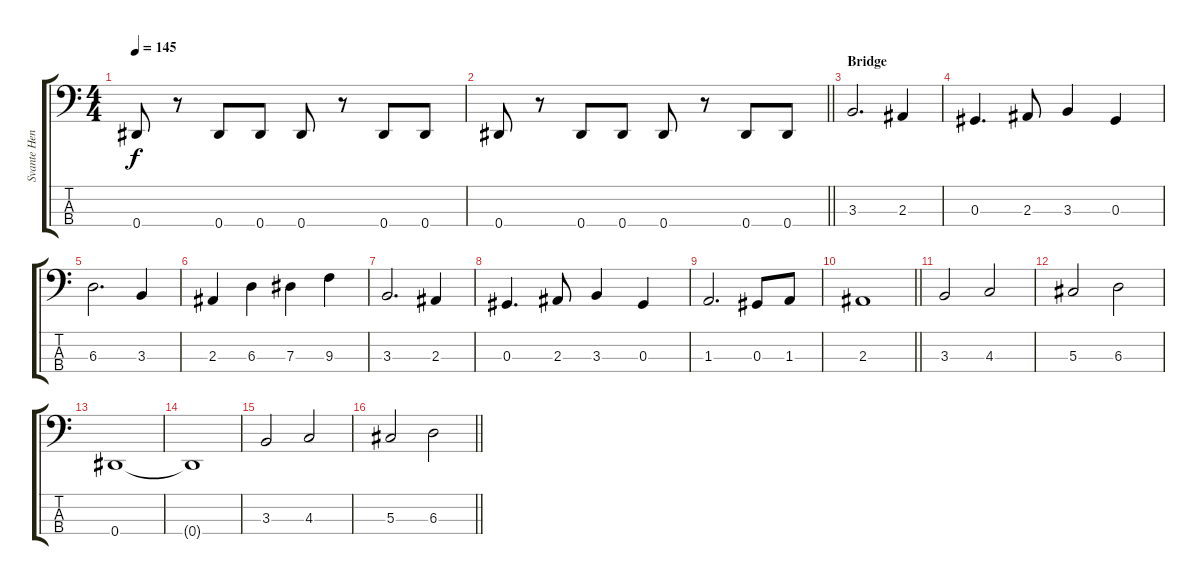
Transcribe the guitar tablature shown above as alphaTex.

\track ("Svante Henrysson" "Svante Hen") {instrument electricbassfinger}
\staff {score tabs}
\tuning (Gb2 Db2 Ab1 Eb1) {hide}
\ts (4 4)
\tempo 145
\clef f4
\ks c
0.4.8{dy f} r.8 0.4.8 0.4.8 0.4.8 r.8 0.4.8 0.4.8 |
\barLineRight lightlight
0.4.8 r.8 0.4.8 0.4.8 0.4.8 r.8 0.4.8 0.4.8 |
\section ("" "Bridge")
3.3.2{d} 2.3.4 |
0.3.4{d} 2.3.8 3.3.4 0.3.4 |
6.3.2{d} 3.3.4 |
2.3.4 6.3.4 7.3.4 9.3.4 |
3.3.2{d} 2.3.4 |
0.3.4{d} 2.3.8 3.3.4 0.3.4 |
1.3.2{d} 0.3.8 1.3.8 |
\barLineRight lightlight
2.3.1 |
3.3.2 4.3.2 |
5.3.2 6.3.2 |
0.4.1 |
0.4{t}.1 |
3.3.2 4.3.2 |
\barLineRight lightlight
5.3.2 6.3.2
